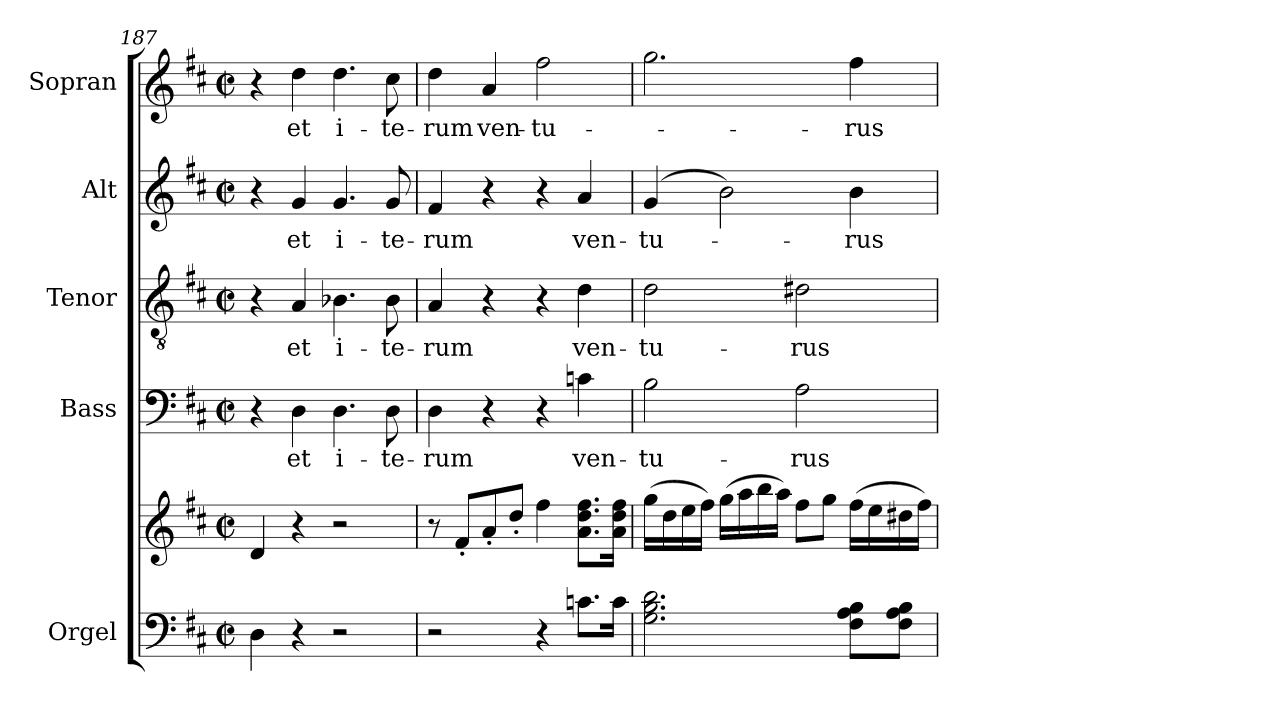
**kern	**kern	**kern	**text	**kern	**text	**kern	**text	**kern	**text
*part5	*part5	*part4	*part4	*part3	*part3	*part2	*part2	*part1	*part1
*staff6	*staff5	*staff4	*staff4	*staff3	*staff3	*staff2	*staff2	*staff1	*staff1
*I"Orgel	*	*I"Bass	*	*I"Tenor	*	*I"Alt	*	*I"Sopran	*
*I'Org.	*	*I'B.	*	*I'T.	*	*I'A.	*	*I'S.	*
*clefF4	*clefG2	*clefF4	*	*clefGv2	*	*clefG2	*	*clefG2	*
*k[f#c#]	*k[f#c#]	*k[f#c#]	*	*k[f#c#]	*	*k[f#c#]	*	*k[f#c#]	*
*D:	*D:	*D:	*	*D:	*	*D:	*	*D:	*
*M2/2	*M2/2	*M2/2	*	*M2/2	*	*M2/2	*	*M2/2	*
*met(c|)	*met(c|)	*met(c|)	*	*met(c|)	*	*met(c|)	*	*met(c|)	*
=187	=187	=187	=187	=187	=187	=187	=187	=187	=187
4D\	4d/	4r	.	4r	.	4r	.	4r	.
!	!	!	!LO:LY:b	!	!LO:LY:b	!	!LO:LY:b	!	!LO:LY:b
4r	4r	4D\	et	4A/	et	4g/	et	4dd\	et
!	!	!	!LO:LY:b	!	!LO:LY:b	!	!LO:LY:b	!	!LO:LY:b
2r	2r	4.D\	i-	4.B-X\	i-	4.g/	i-	4.dd\	i-
!	!	!	!LO:LY:b	!	!LO:LY:b	!	!LO:LY:b	!	!LO:LY:b
.	.	8D\	-te-	8B-\	-te-	8g/	-te-	8cc#\	-te-
=188	=188	=188	=188	=188	=188	=188	=188	=188	=188
!	!	!	!LO:LY:b	!	!LO:LY:b	!	!LO:LY:b	!	!LO:LY:b
2r	8r	4D\	-rum	4A/	-rum	4f#/	-rum	4dd\	-rum
.	8f#'</L	.	.	.	.	.	.	.	.
!	!	!	!	!	!	!	!	!	!LO:LY:b
.	8a'</	4r	.	4r	.	4r	.	4a/	ven-
.	8dd'</J	.	.	.	.	.	.	.	.
!	!	!	!	!	!	!	!	!	!LO:LY:b
4r	4ff#\	4r	.	4r	.	4r	.	2ff#\	-tu-
!	!	!	!LO:LY:b	!	!LO:LY:b	!	!LO:LY:b	!	!
8.cn\L	8.a\ 8.dd\ 8.ff#\L	4cn\	ven-	4d\	ven-	4a/	ven-	.	.
16c\Jk	16a\ 16dd\ 16ff#\Jk	.	.	.	.	.	.	.	.
=189	=189	=189	=189	=189	=189	=189	=189	=189	=189
!	!	!	!LO:LY:b	!	!LO:LY:b	!	!LO:LY:b	!	!
2.G\ 2.B\ 2.d\	(>16gg\LL	2B\	-tu-	2d\	-tu-	(4g/	-tu-	2.gg\	.
.	16dd\	.	.	.	.	.	.	.	.
.	16ee\	.	.	.	.	.	.	.	.
.	16ff#\JJ)	.	.	.	.	.	.	.	.
.	(>16gg\LL	.	.	.	.	2b\)	.	.	.
.	16aa\	.	.	.	.	.	.	.	.
.	16bb\	.	.	.	.	.	.	.	.
.	16aa\JJ)	.	.	.	.	.	.	.	.
!	!	!	!LO:LY:b	!	!LO:LY:b	!	!	!	!
.	8ff#\L	2A\	-rus	2d#X\	-rus	.	.	.	.
.	8gg\J	.	.	.	.	.	.	.	.
!	!	!	!	!	!	!	!LO:LY:b	!	!LO:LY:b
8F#\ 8A\ 8B\L	(>16ff#\LL	.	.	.	.	4b\	-rus	4ff#\	-rus
.	16ee\	.	.	.	.	.	.	.	.
8F#\ 8A\ 8B\J	16dd#X\	.	.	.	.	.	.	.	.
.	16ff#\JJ)	.	.	.	.	.	.	.	.
=	=	=	=	=	=	=	=	=	=
*-	*-	*-	*-	*-	*-	*-	*-	*-	*-
